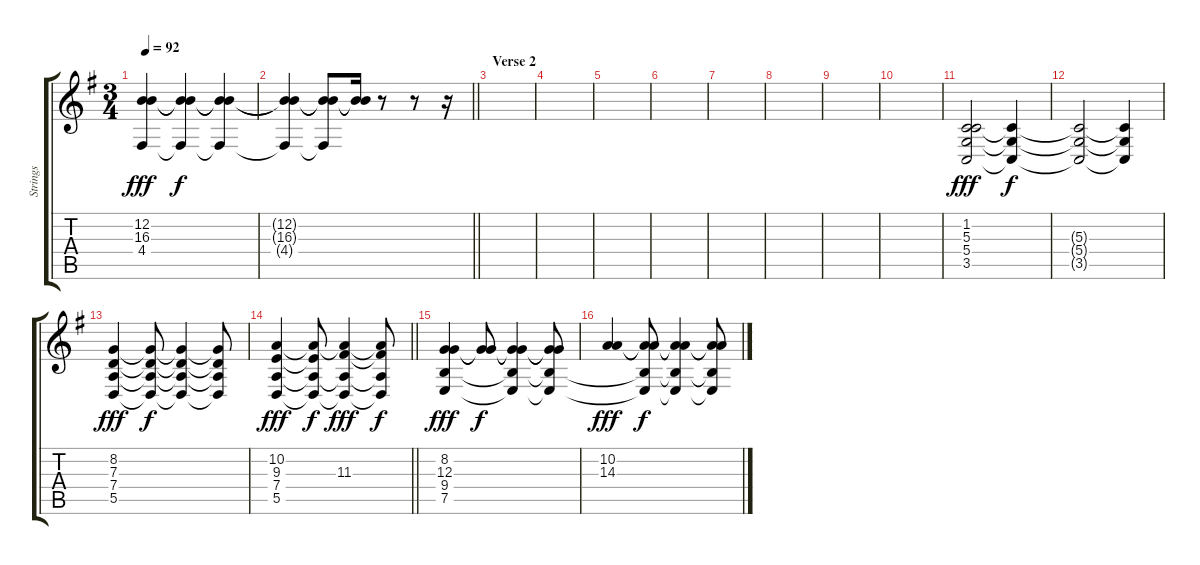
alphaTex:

\track ("Strings" "Strings") {instrument stringensemble1}
\staff {score tabs}
\tuning (E4 B3 G3 D3 A2 E2) {hide}
\ts (3 4)
\tempo 92
\clef g2
\ks g
(12.2 16.3 4.4).4{dy fff} (12.2{t} 16.3{t} 4.4{t}).4{dy f} (12.2{t} 16.3{t} 4.4{t}).4 |
\barLineRight lightlight
(12.2{t} 16.3{t} 4.4{t}).4 (12.2{t} 16.3{t} 4.4{t}).8 (12.2{t} 16.3{t}).16 r.8 r.8 r.16 |
\section ("" "Verse 2")
|
|
|
|
|
|
|
|
(1.2 5.3 5.4 3.5).2{dy fff volume 11} (5.3{t} 5.4{t} 3.5{t}).4{dy f} |
(5.3{t} 5.4{t} 3.5{t}).2 (5.3{t} 5.4{t} 3.5{t}).4 |
(8.2 7.3 7.4 5.5).4{dy fff} (8.2{t} 7.3{t} 7.4{t} 5.5{t}).8{dy f} (8.2{t} 7.3{t} 7.4{t} 5.5{t}).4 (8.2{t} 7.3{t} 7.4{t} 5.5{t}).8 |
\barLineRight lightlight
(10.2 9.3 7.4 5.5).4{dy fff} (10.2{t} 9.3{t} 7.4{t} 5.5{t}).8{dy f} (10.2{t} 11.3 7.4{t} 5.5{t}).4{dy fff} (10.2{t} 11.3{t} 7.4{t} 5.5{t}).8{dy f} |
(8.2 12.3 9.4 7.5).4{dy fff} (8.2{t} 12.3{t}).8{dy f} (8.2{t} 12.3{t} 9.4{t} 7.5{t}).4 (8.2{t} 12.3{t} 9.4{t} 7.5{t}).8 |
(10.2 14.3).4{dy fff} (10.2{t} 14.3{t} 9.4{t} 7.5{t}).8{dy f} (10.2{t} 14.3{t} 9.4{t} 7.5{t}).4 (10.2{t} 14.3{t} 9.4{t} 7.5{t}).8
